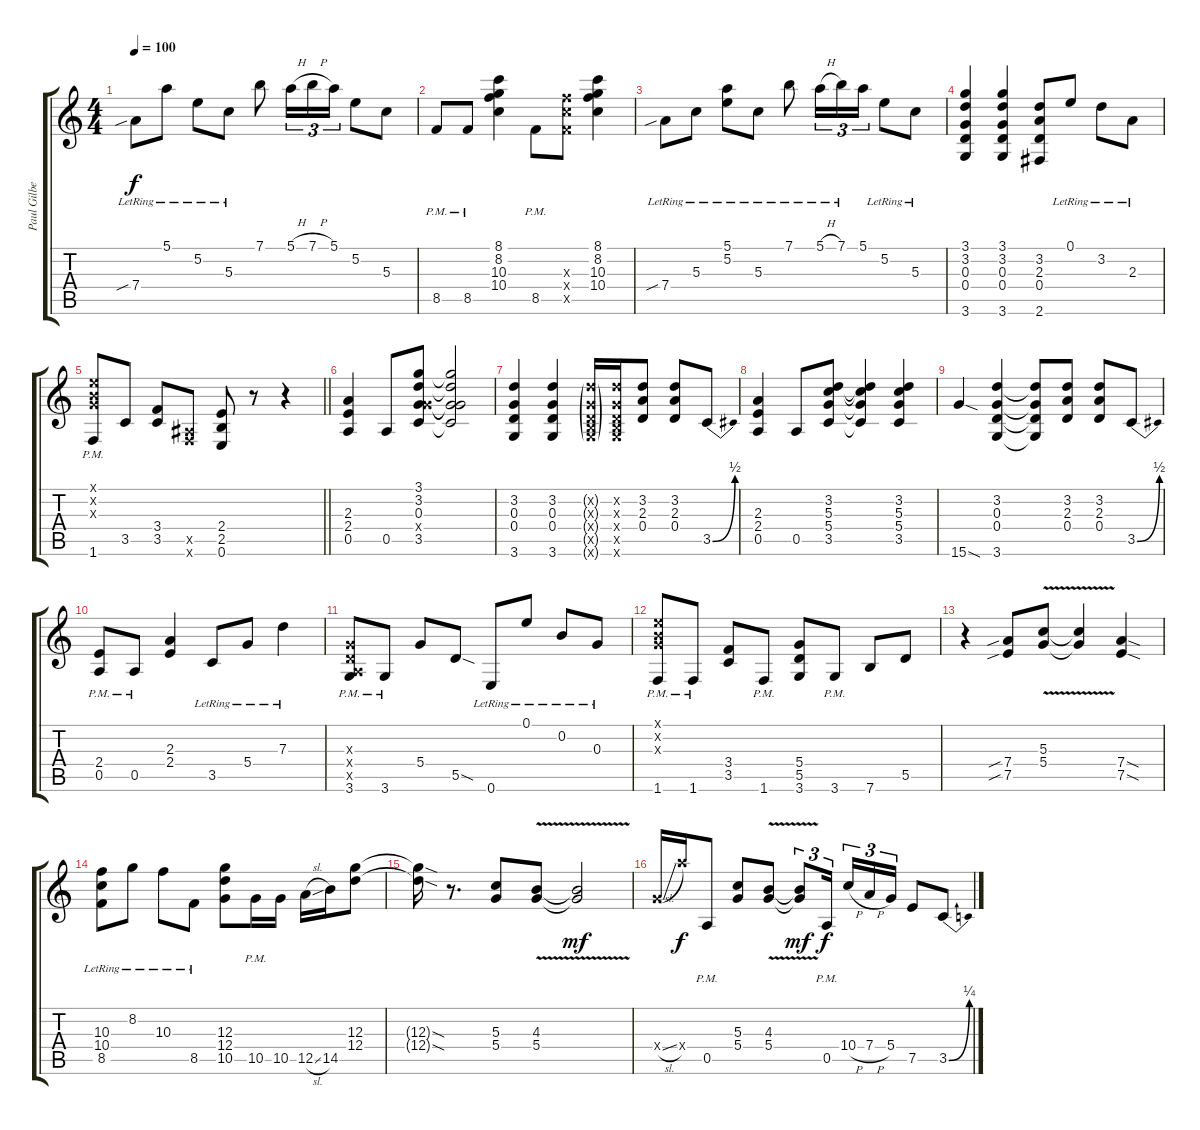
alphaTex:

\track ("Paul Gilbert" "Paul Gilbe") {instrument overdrivenguitar}
\staff {score tabs}
\tuning (E4 B3 G3 D3 A2 E2) {hide}
\ts (4 4)
\tempo 100
\clef g2
\ks c
7.4{sib lr}.8{dy f} 5.1{lr}.8 5.2{lr}.8 5.3{lr}.8 7.1.8 5.1{h}.16{tu (3 2)} 7.1{h}.16{tu (3 2)} 5.1.16{tu (3 2)} 5.2.8 5.3.8 |
8.5{pm}.8 8.5{pm}.8 (8.1 8.2 10.3 10.4).4 8.5{pm}.8 (10.3{x} 10.4{x} 8.5{x}).8 (8.1 8.2 10.3 10.4).4 |
7.4{sib lr}.8 5.3{lr}.8 (5.1{lr} 5.2{lr}).8 5.3{lr}.8 7.1{lr}.8 5.1{h lr}.16{tu (3 2)} 7.1{lr}.16{tu (3 2)} 5.1.16{tu (3 2)} 5.2{lr}.8 5.3{lr}.8 |
(3.1 3.2 0.3 0.4 3.6).4 (3.1 3.2 0.3 0.4 3.6).4 (3.2 2.3 0.4 2.6).8 0.1{lr}.8 3.2{lr}.8 2.3{lr}.8 |
\barLineRight lightlight
(0.1{x} 0.2{x} 0.3{x} 1.6{pm}).8 3.5.8 (3.4 3.5).8 (1.5{x} 1.6{x}).8 (2.4 2.5 0.6).8 r.8 r.4 |
(2.3 2.4 0.5).4 0.5.8 (3.1 3.2 0.3 5.4{x} 3.5).8 (3.1{t} 3.2{t} 0.3{t} 5.4{t} 3.5{t}).2 |
(3.2 0.3 0.4 3.6).4 (3.2 0.3 0.4 3.6).4 (3.2{g x} 0.3{g x} 0.4{g x} 2.5{g x} 3.6{g x}).16 (3.2{x} 0.3{x} 0.4{x} 2.5{x} 3.6{x}).16 (3.2 2.3 0.4).8 (3.2 2.3 0.4).8 3.5{be (bend 0 0 60 2)}.8 |
(2.3 2.4 0.5).4 0.5.8 (3.2 5.3 5.4 3.5).8 (3.2{t} 5.3{t} 5.4{t} 3.5{t}).4 (3.2 5.3 5.4 3.5).4 |
15.6{sod}.4 (3.2 0.3 0.4 3.6).4 (3.2{t} 0.3{t} 0.4{t} 3.6{t}).8 (3.2 2.3 0.4).8 (3.2 2.3 0.4).8 3.5{be (bend 0 0 60 2)}.8 |
(2.4{pm} 0.5{pm}).8 0.5{pm}.8 (2.3 2.4).4 3.5{lr}.8 5.4{lr}.8 7.3{lr}.4 |
(0.3{x} 0.4{x} 0.5{x} 3.6{pm}).8 3.6{pm}.8 5.4.8 5.5{sod}.8 0.6{lr}.8 0.1{lr}.8 0.2{lr}.8 0.3{lr}.8 |
(0.1{x} 0.2{x} 0.3{x} 1.6{pm}).8 1.6{pm}.8 (3.4 3.5).8 1.6{pm}.8 (5.4 5.5 3.6).8 3.6{pm}.8 7.6.8 5.5.8 |
r.4 (7.4{sib} 7.5{sib}).8 (5.3{v} 5.4{v}).8 (5.3{v t} 5.4{v t}).4 (7.4{sod} 7.5{sod}).4 |
(10.3{lr} 10.4{lr} 8.5{lr}).8 8.2{lr}.8 10.3{lr}.8 8.5{lr}.8 (12.3 12.4 10.5).8 10.5{pm}.16 10.5.16 12.5{sl}.16 14.5.16 (12.3 12.4).8 |
(12.3{sod t} 12.4{sod t}).16 r.8{d} (5.3 5.4).8 (4.3{v} 5.4{v}).8 (4.3{v t} 5.4{v t}).2{dy mf} |
5.4{sl x}.16 19.4{x}.16{dy f} 0.5{pm}.8 (5.3 5.4).8 (4.3{v} 5.4{v}).8 (4.3{v t} 5.4{v t}).8{tu (3 2) dy mf} 0.5{pm}.16{tu (3 2) dy f beam splitsecondary} 10.4{h}.16{tu (3 2)} 7.4{h}.16{tu (3 2)} 5.4.16{tu (3 2)} 7.5.8 3.5{be (bend 0 0 60 1)}.8
